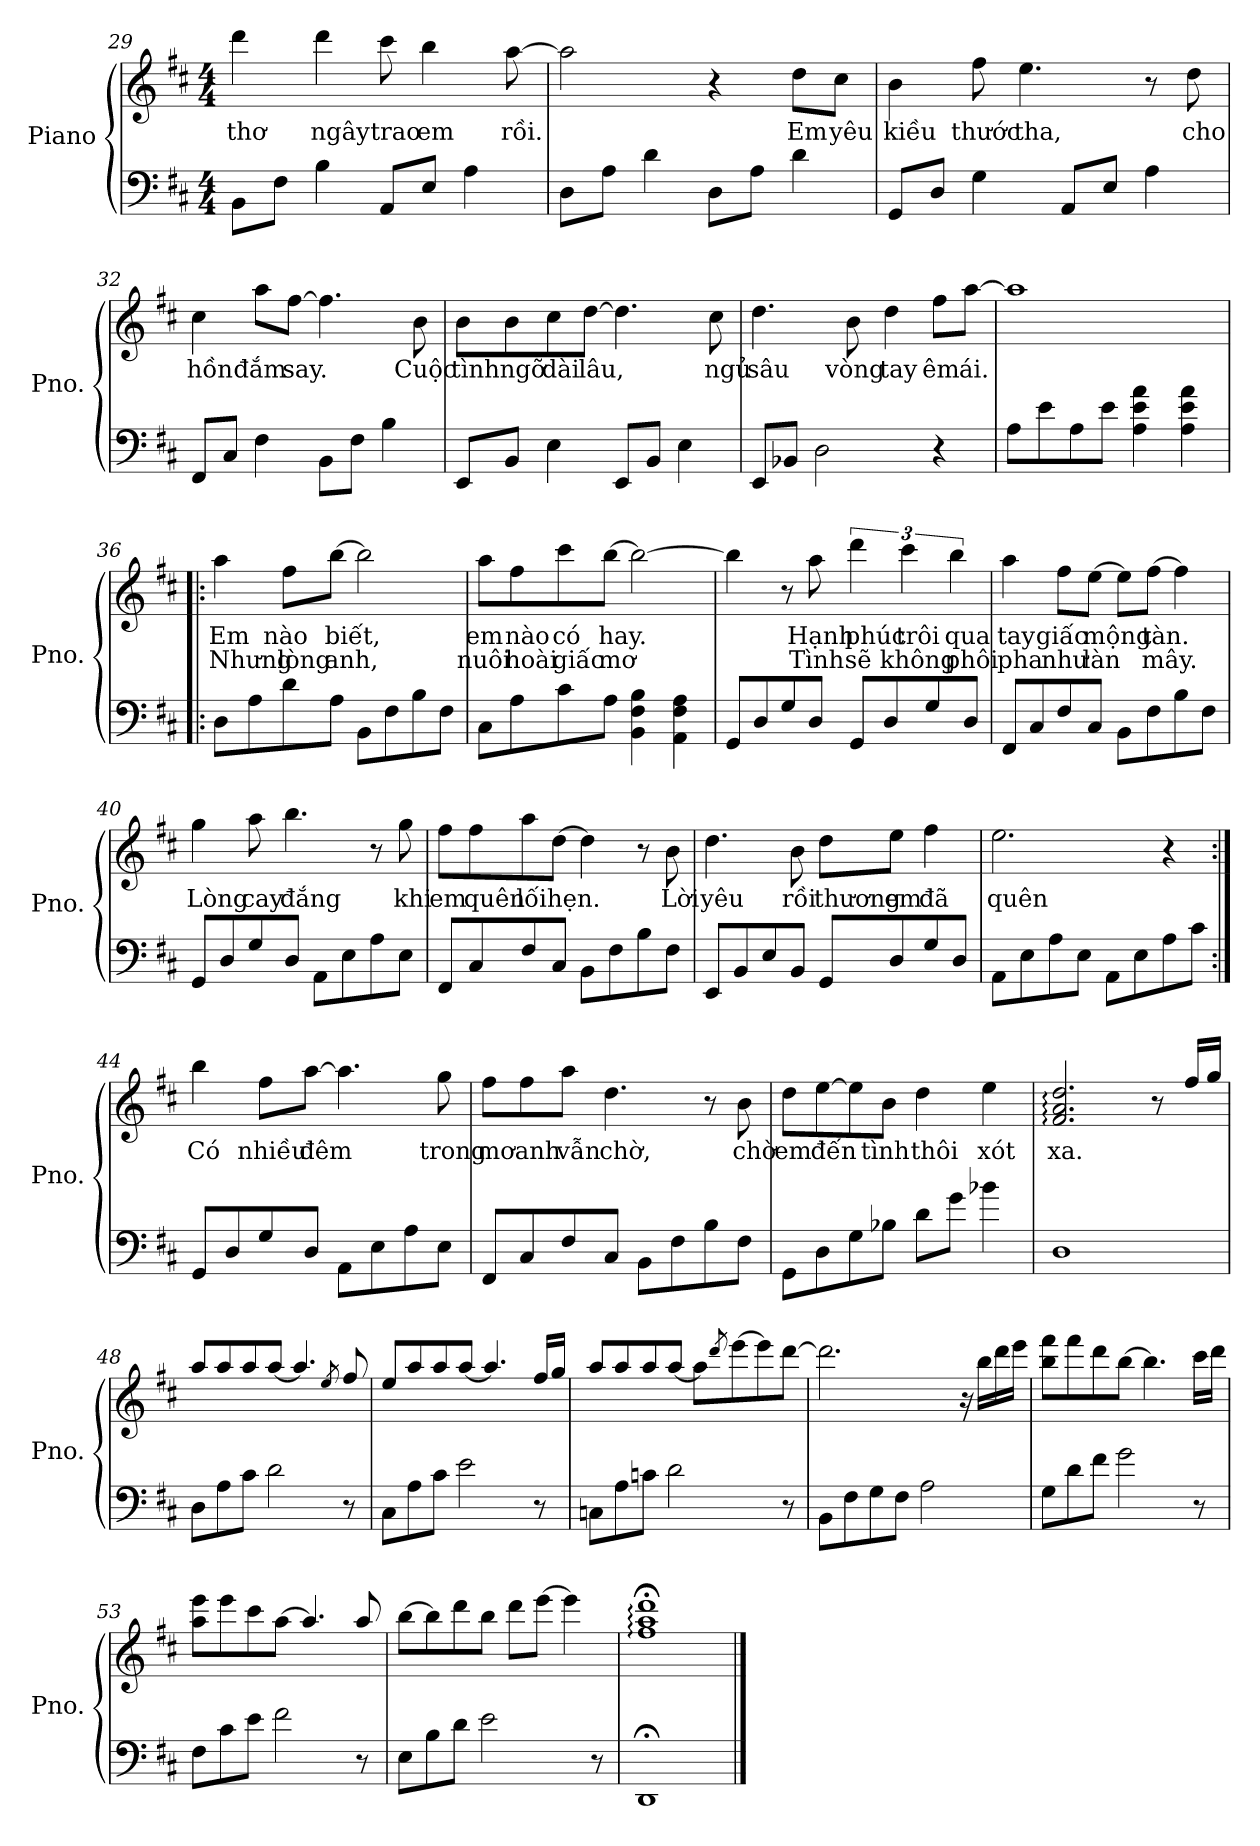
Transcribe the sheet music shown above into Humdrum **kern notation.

**kern	**kern	**text	**text
*part1	*part1	*part1	*part1
*staff2	*staff1	*staff1	*staff1
*I"Piano	*	*	*
*I'Pno.	*	*	*
!!LO:LB:g=z
*clefF4	*clefG2	*	*
*k[f#c#]	*k[f#c#]	*	*
*M4/4	*M4/4	*	*
=29	=29	=29	=29
!	!	!LO:LY:b	!
8BB\L	4ddd\	thơ	.
8F#\J	.	.	.
!	!	!LO:LY:b	!
4B\	4ddd\	ngây	.
!	!	!LO:LY:b	!
8AA/L	8ccc#\	trao	.
!	!	!LO:LY:b	!
8E/J	4bb\	em	.
4A\	.	.	.
!	!	!LO:LY:b	!
.	[8aa\	rồi.	.
=30	=30	=30	=30
8D\L	2aa\]	.	.
8A\J	.	.	.
4d\	.	.	.
8D\L	4r	.	.
8A\J	.	.	.
!	!	!LO:LY:b	!
4d\	8dd\L	Em	.
!	!	!LO:LY:b	!
.	8cc#\J	yêu	.
=31	=31	=31	=31
!	!	!LO:LY:b	!
8GG/L	4b\	kiều	.
8D/J	.	.	.
!	!	!LO:LY:b	!
4G\	8ff#\	thước	.
!	!	!LO:LY:b	!
.	4.ee\	tha,	.
8AA/L	.	.	.
8E/J	.	.	.
4A\	8r	.	.
!	!	!LO:LY:b	!
.	8dd\	cho	.
=32	=32	=32	=32
!	!	!LO:LY:b	!
8FF#/L	4cc#\	hồn	.
8C#/J	.	.	.
!	!	!LO:LY:b	!
4F#\	8aa\L	đắm	.
!	!	!LO:LY:b	!
.	[8ff#\J	say.	.
8BB\L	4.ff#\]	.	.
8F#\J	.	.	.
4B\	.	.	.
!	!	!LO:LY:b	!
.	8b\	Cuộc	.
!!LO:LB:g=z
=33	=33	=33	=33
!	!	!LO:LY:b	!
8EE/L	8b\L	tình	.
!	!	!LO:LY:b	!
8BB/J	8b\	ngỡ	.
!	!	!LO:LY:b	!
4E\	8cc#\	dài	.
!	!	!LO:LY:b	!
.	[8dd\J	lâu,	.
8EE/L	4.dd\]	.	.
8BB/J	.	.	.
4E\	.	.	.
!	!	!LO:LY:b	!
.	8cc#\	ngủ	.
=34	=34	=34	=34
!	!	!LO:LY:b	!
8EE/L	4.dd\	sâu	.
8BB-X/J	.	.	.
2D\	.	.	.
!	!	!LO:LY:b	!
.	8b\	vòng	.
!	!	!LO:LY:b	!
.	4dd\	tay	.
!	!	!LO:LY:b	!
4r	8ff#\L	êm	.
!	!	!LO:LY:b	!
.	[8aa\J	ái.	.
=35	=35	=35	=35
8A\L	1aa]	.	.
8e\	.	.	.
8A\	.	.	.
8e\J	.	.	.
4A\ 4e\ 4a\	.	.	.
4A\ 4e\ 4a\	.	.	.
=36!|:	=36!|:	=36!|:	=36!|:
!	!	!LO:LY:b	!LO:LY:b
8D\L	4aa\	Em	Nhưng
8A\	.	.	.
!	!	!LO:LY:b	!LO:LY:b
8d\	8ff#\L	nào	lòng
!	!	!LO:LY:b	!LO:LY:b
8A\J	[8bb\J	biết,	anh,
8BB\L	2bb\]	.	.
8F#\	.	.	.
8B\	.	.	.
8F#\J	.	.	.
!!LO:LB:g=z
=37	=37	=37	=37
!	!	!LO:LY:b	!LO:LY:b
8C#\L	8aa\L	em	nuôi
!	!	!LO:LY:b	!LO:LY:b
8A\	8ff#\	nào	hoài
!	!	!LO:LY:b	!LO:LY:b
8c#\	8ccc#\	có	giấc
!	!	!LO:LY:b	!LO:LY:b
8A\J	[8bb\J	hay.	mơ
4BB\ 4F#\ 4B\	2bb\_	.	.
4AA\ 4F#\ 4A\	.	.	.
=38	=38	=38	=38
8GG/L	4bb\]	.	.
8D/	.	.	.
8G/	8r	.	.
!	!	!LO:LY:b	!LO:LY:b
8D/J	8aa\	Hạnh	Tình
!	!	!LO:LY:b	!LO:LY:b
8GG/L	6ddd\	phúc	sẽ
8D/	.	.	.
!	!	!LO:LY:b	!LO:LY:b
.	6ccc#\	trôi	không
8G/	.	.	.
!	!	!LO:LY:b	!LO:LY:b
.	6bb\	qua	phôi
8D/J	.	.	.
=39	=39	=39	=39
!	!	!LO:LY:b	!LO:LY:b
8FF#/L	4aa\	tay	pha
8C#/	.	.	.
!	!	!LO:LY:b	!LO:LY:b
8F#/	8ff#\L	giấc	như
!	!	!LO:LY:b	!LO:LY:b
8C#/J	[8ee\J	mộng	làn
8BB\L	8ee\L]	.	.
!	!	!LO:LY:b	!LO:LY:b
8F#\	[8ff#\J	tàn.	mây.
8B\	4ff#\]	.	.
8F#\J	.	.	.
!!LO:LB:g=z
=40	=40	=40	=40
!	!	!LO:LY:b	!
8GG/L	4gg\	Lòng	.
8D/	.	.	.
!	!	!LO:LY:b	!
8G/	8aa\	cay	.
!	!	!LO:LY:b	!
8D/J	4.bb\	đắng	.
8AA\L	.	.	.
8E\	.	.	.
8A\	8r	.	.
!	!	!LO:LY:b	!
8E\J	8gg\	khi	.
=41	=41	=41	=41
!	!	!LO:LY:b	!
8FF#/L	8ff#\L	em	.
!	!	!LO:LY:b	!
8C#/	8ff#\	quên	.
!	!	!LO:LY:b	!
8F#/	8aa\	lối	.
!	!	!LO:LY:b	!
8C#/J	[8dd\J	hẹn.	.
8BB\L	4dd\]	.	.
8F#\	.	.	.
8B\	8r	.	.
!	!	!LO:LY:b	!
8F#\J	8b\	Lời	.
=42	=42	=42	=42
!	!	!LO:LY:b	!
8EE/L	4.dd\	yêu	.
8BB/	.	.	.
8E/	.	.	.
!	!	!LO:LY:b	!
8BB/J	8b\	rồi	.
!	!	!LO:LY:b	!
8GG/L	8dd\L	thương	.
!	!	!LO:LY:b	!
8D/	8ee\J	em	.
!	!	!LO:LY:b	!
8G/	4ff#\	đã	.
8D/J	.	.	.
=43	=43	=43	=43
!	!	!LO:LY:b	!
8AA\L	2.ee\	quên	.
8E\	.	.	.
8A\	.	.	.
8E\J	.	.	.
8AA\L	.	.	.
8E\	.	.	.
8A\	4r	.	.
8c#\J	.	.	.
!!LO:PB:g=z
=44:|!	=44:|!	=44:|!	=44:|!
!	!	!LO:LY:b	!
8GG/L	4bb\	Có	.
8D/	.	.	.
!	!	!LO:LY:b	!
8G/	8ff#\L	nhiều	.
!	!	!LO:LY:b	!
8D/J	[8aa\J	đêm	.
8AA\L	4.aa\]	.	.
8E\	.	.	.
8A\	.	.	.
!	!	!LO:LY:b	!
8E\J	8gg\	trong	.
=45	=45	=45	=45
!	!	!LO:LY:b	!
8FF#/L	8ff#\L	mơ	.
!	!	!LO:LY:b	!
8C#/	8ff#\	anh	.
!	!	!LO:LY:b	!
8F#/	8aa\J	vẫn	.
!	!	!LO:LY:b	!
8C#/J	4.dd\	chờ,	.
8BB\L	.	.	.
8F#\	.	.	.
8B\	8r	.	.
*	*MM70	*	*
!	!	!LO:LY:b	!
8F#\J	8b\	chờ	.
=46	=46	=46	=46
!	!	!LO:LY:b	!
8GG\L	8dd\L	em	.
!	!	!LO:LY:b	!
8D\	[8ee\	đến	.
8G\	8ee\]	.	.
!	!	!LO:LY:b	!
8B-X\J	8b\J	tình	.
!	!	!LO:LY:b	!
8d\L	4dd\	thôi	.
8g\J	.	.	.
!	!	!LO:LY:b	!
4b-X\	4ee\	xót	.
=47	=47	=47	=47
!	!	!LO:LY:b	!
1D	2.f#/: 2.a/: 2.dd/:	xa.	.
.	8r	.	.
.	16ff#/LL	.	.
.	16gg/JJ	.	.
!!LO:LB:g=z
=48	=48	=48	=48
8D\L	8aa/L	.	.
8A\	8aa/	.	.
8c#\J	8aa/	.	.
2d\	[8aa/J	.	.
.	4.aa/]	.	.
.	8qee/	.	.
8r	8ff#/	.	.
=49	=49	=49	=49
8C#\L	8ee/L	.	.
8A\	8aa/	.	.
8c#\J	8aa/	.	.
2e\	[8aa/J	.	.
.	4.aa/]	.	.
8r	16ff#/LL	.	.
.	16gg/JJ	.	.
=50	=50	=50	=50
8Cn\L	8aa/L	.	.
8A\	8aa/	.	.
8cn\J	8aa/	.	.
2d\	[8aa/J	.	.
.	8aa\L]	.	.
.	8qddd/	.	.
.	[8eee\	.	.
.	8eee\]	.	.
8r	[8ddd\J	.	.
=51	=51	=51	=51
8BB\L	2.ddd\]	.	.
8F#\	.	.	.
8G\	.	.	.
8F#\J	.	.	.
2A\	.	.	.
.	16r	.	.
.	16bb\LL	.	.
.	16ddd\	.	.
.	16eee\JJ	.	.
!!LO:LB:g=z
=52	=52	=52	=52
8G\L	8bb\ 8fff#\L	.	.
8d\	8fff#\	.	.
8f#\J	8ddd\	.	.
2g\	[8bb\J	.	.
.	4.bb\]	.	.
8r	16ccc#\LL	.	.
.	16ddd\JJ	.	.
=53	=53	=53	=53
8F#\L	8aa\ 8eee\L	.	.
8c#\	8eee\	.	.
8e\J	8ccc#\	.	.
2f#\	[8aa\J	.	.
.	4.aa/]	.	.
8r	8aa/	.	.
=54	=54	=54	=54
8E\L	[8bb\L	.	.
8B\	8bb\]	.	.
8d\J	8ddd\	.	.
2e\	8bb\J	.	.
.	8ddd\L	.	.
.	[8eee\J	.	.
.	4eee\]	.	.
8r	.	.	.
=55	=55	=55	=55
1DD;<	1ff#;<: 1aa;<: 1ddd;<:	.	.
==	==	==	==
*-	*-	*-	*-
